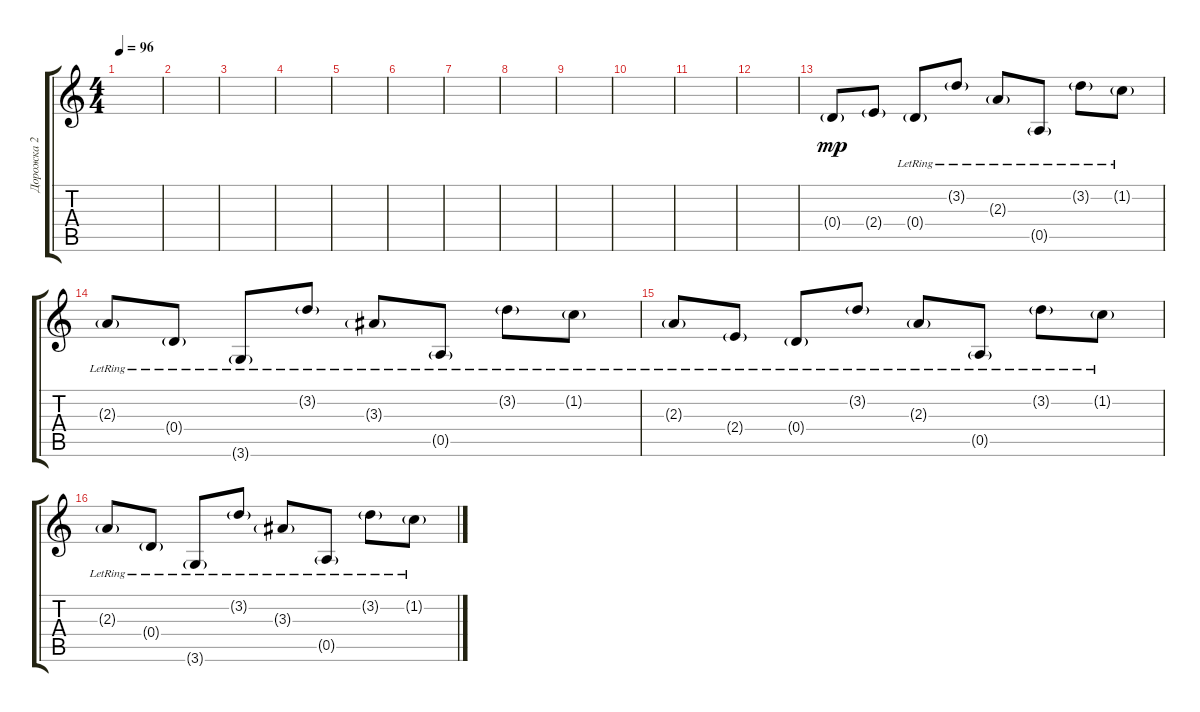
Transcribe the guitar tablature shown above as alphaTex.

\track ("Дорожка 2" "Дорожка 2") {instrument electricguitarclean}
\staff {score tabs}
\tuning (E4 B3 G3 D3 A2 E2) {hide}
\ts (4 4)
\tempo 96
\clef g2
\ks c
|
|
|
|
|
|
|
|
|
|
|
|
0.4{g}.8{dy mp} 2.4{g}.8 0.4{g lr}.8 3.2{g lr}.8 2.3{g lr}.8 0.5{g lr}.8 3.2{g lr}.8 1.2{g lr}.8 |
2.3{g lr}.8 0.4{g lr}.8 3.6{g lr}.8 3.2{g lr}.8 3.3{g lr}.8 0.5{g lr}.8 3.2{g lr}.8 1.2{g lr}.8 |
2.3{g lr}.8 2.4{g lr}.8 0.4{g lr}.8 3.2{g lr}.8 2.3{g lr}.8 0.5{g lr}.8 3.2{g lr}.8 1.2{g lr}.8 |
2.3{g lr}.8 0.4{g lr}.8 3.6{g lr}.8 3.2{g lr}.8 3.3{g lr}.8 0.5{g lr}.8 3.2{g lr}.8 1.2{g lr}.8
